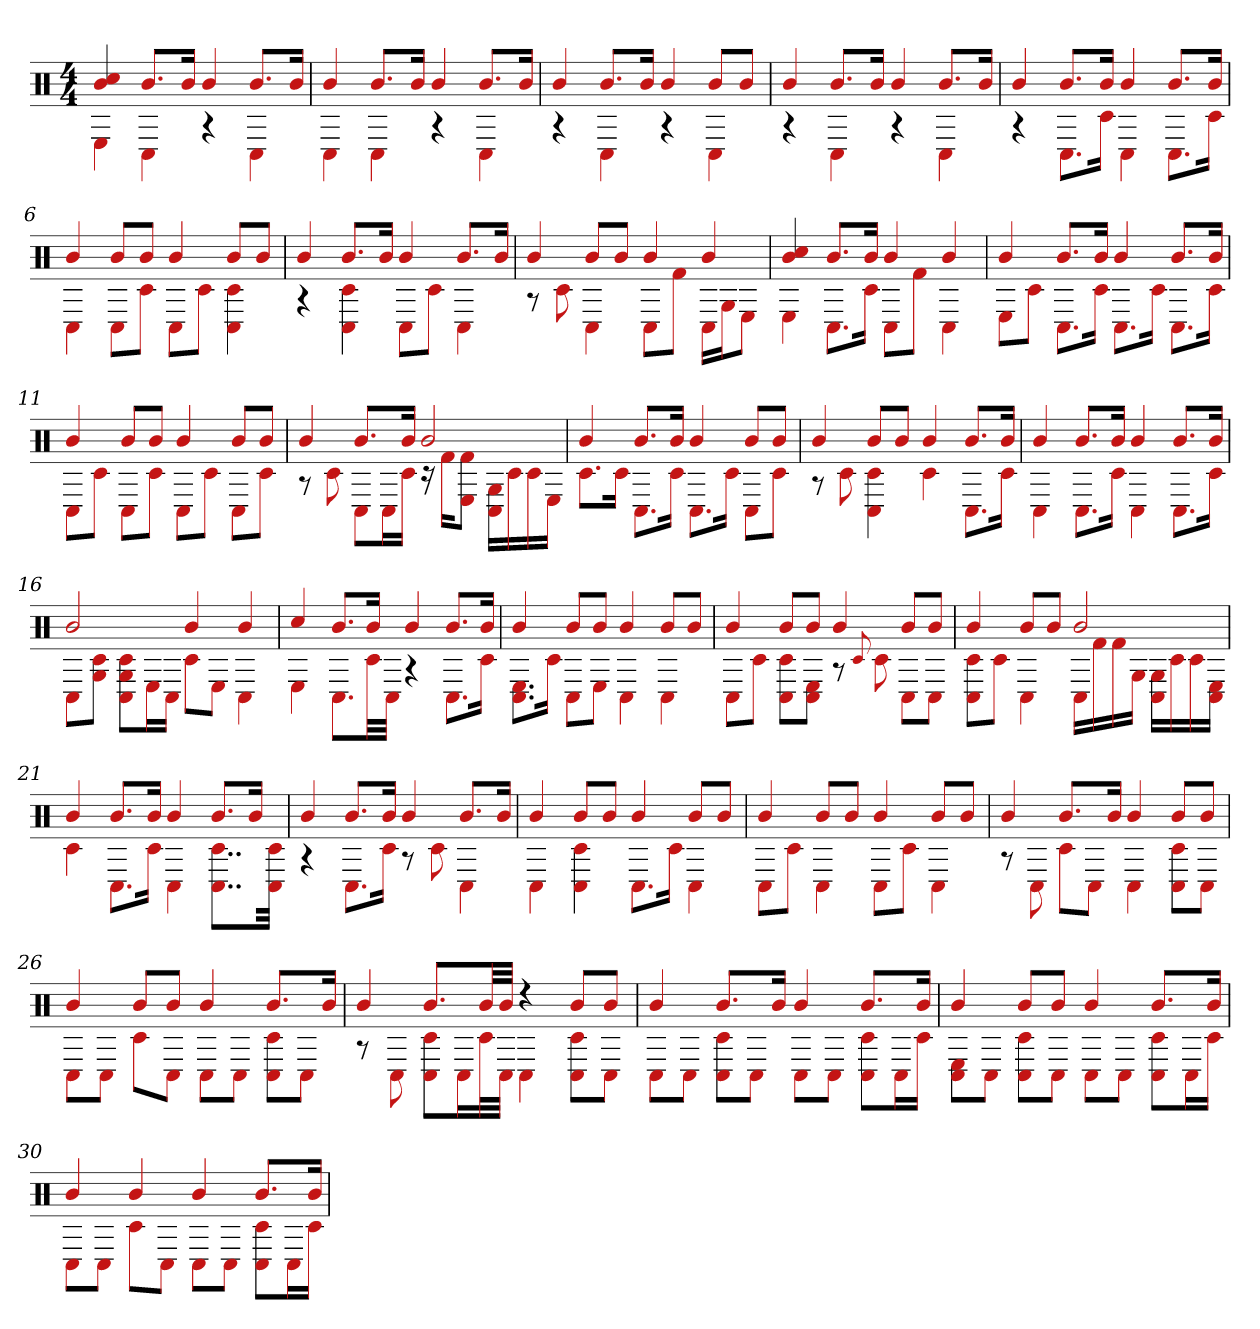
**kern
*part1
*staff1
*clefX
*k[]
*M4/4
=1
*^
4cc# 4b	4E
8.bL	4C#
16bJk	.
4b	4r
8.bL	4C#
16bJk	.
=2	=2
4b	4C#
8.bL	4C#
16bJk	.
4b	4r
8.bL	4C#
16bJk	.
=3	=3
4b	4r
8.bL	4C#
16bJk	.
4b	4r
8bL	4C#
8bJ	.
=4	=4
4b	4r
8.bL	4C#
16bJk	.
4b	4r
8.bL	4C#
16bJk	.
=5	=5
4b	4r
8.bL	8.C#L
16bJk	16c#Jk
4b	4C#
8.bL	8.C#L
16bJk	16c#Jk
=6	=6
4b	4C#
8bL	8C#L
8bJ	8c#J
4b	8C#L
.	8c#J
8bL	4C# 4c#
8bJ	.
=7	=7
4b	4r
8.bL	4c# 4C#
16bJk	.
4b	8C#L
.	8c#J
8.bL	4C#
16bJk	.
=8	=8
4b	8r
.	8c#
8bL	4C#
8bJ	.
4b	8C#L
.	8f#J
4b	16C#LL
.	16GJ
.	8EJ
=9	=9
4cc# 4b	4E
8.bL	8.C#L
16bJk	16c#Jk
4b	8C#L
.	8f#J
4b	4C#
=10	=10
4b	8EL
.	8c#J
8.bL	8.C#L
16bJk	16c#Jk
4b	8.C#L
.	16c#Jk
8.bL	8.C#L
16bJk	16c#Jk
=11	=11
4b	8C#L
.	8c#J
8bL	8C#L
8bJ	8c#J
4b	8C#L
.	8c#J
8bL	8C#L
8bJ	8c#J
=12	=12
4b	8r
.	8c#
8.bL	8C#L
.	16C#L
16bJk	16c#JJ
2b	16r
.	16f#KL
.	8f# 8EJ
.	16G 16C#LL
.	16c#
.	16c#
.	16EJJ
=13	=13
4b	8.c#L
.	16c#Jk
8.bL	8.C#L
16bJk	16c#Jk
4b	8.C#L
.	16c#Jk
8bL	8C#L
8bJ	8c#J
=14	=14
4b	8r
.	8c#
8bL	4c# 4C#
8bJ	.
4b	4c#
8.bL	8.C#L
16bJk	16c#Jk
=15	=15
4b	4C#
8.bL	8.C#L
16bJk	16c#Jk
4b	4C#
8.bL	8.C#L
16bJk	16c#Jk
=16	=16
2b	8C#L
.	8c# 8GJ
.	8c# 8C# 8GL
.	16EL
.	16C#JJ
4b	8c#L
.	8EJ
4b	4C#
=17	=17
4cc#	4E
8.bL	8.C#L
16bJk	32c#LL
.	32C#JJJ
4b	4r
8.bL	8.C#L
16bJk	16c#Jk
=18	=18
4b	8.E 8.C#L
.	16c#Jk
8bL	8C#L
8bJ	8EJ
4b	4C#
8bL	4C#
8bJ	.
=19	=19
4b	8C#L
.	8c#J
8bL	8C# 8c#L
8bJ	8C# 8EJ
4b	8r
.	8qqc#
.	8c#
8bL	8C#L
8bJ	8C#J
=20	=20
4b	8C# 8c#L
.	8c#J
8bL	4C#
8bJ	.
2b	16C#LL
.	16f#
.	16f#
.	16GJJ
.	16C# 16GLL
.	16c#
.	16c#
.	16E 16C#JJ
=21	=21
4b	4c#
8.bL	8.C#L
16bJk	16c#Jk
4b	4C#
8.bL	8..c# 8..C#L
16bJk	.
.	32c# 32C#Jkk
=22	=22
4b	4r
8.bL	8.C#L
16bJk	16c#Jk
4b	8r
.	8c#
8.bL	4C#
16bJk	.
=23	=23
4b	4C#
8bL	4c# 4C#
8bJ	.
4b	8.C#L
.	16c#Jk
8bL	4C#
8bJ	.
=24	=24
4b	8C#L
.	8c#J
8bL	4C#
8bJ	.
4b	8C#L
.	8c#J
8bL	4C#
8bJ	.
=25	=25
4b	8r
.	8C#
8.bL	8c#L
.	8C#J
16bJk	.
4b	4C#
8bL	8C# 8c#L
8bJ	8C#J
=26	=26
4b	8C#L
.	8C#J
8bL	8c#L
8bJ	8C#J
4b	8C#L
.	8C#J
8.bL	8C# 8c#L
.	8C#J
16bJk	.
=27	=27
4b	8r
.	8C#
8.bL	8C# 8c#L
.	16C#L
32bLL	32c#L
32bJJJ	32C#JJJ
4r	4C#
8bL	8C# 8c#L
8bJ	8C#J
=28	=28
4b	8C#L
.	8C#J
8.bL	8C# 8c#L
.	8C#J
16bJk	.
4b	8C#L
.	8C#J
8.bL	8C# 8c#L
.	16C#L
16bJk	16c#JJ
=29	=29
4b	8E 8C#L
.	8C#J
8bL	8C# 8c#L
8bJ	8C#J
4b	8C#L
.	8C#J
8.bL	8C# 8c#L
.	16C#L
16bJk	16c#JJ
=30	=30
4b	8C#L
.	8C#J
4b	8c#L
.	8C#J
4b	8C#L
.	8C#J
8.bL	8C# 8c#L
.	16C#L
16bJk	16c#JJ
*v	*v
=
*-
